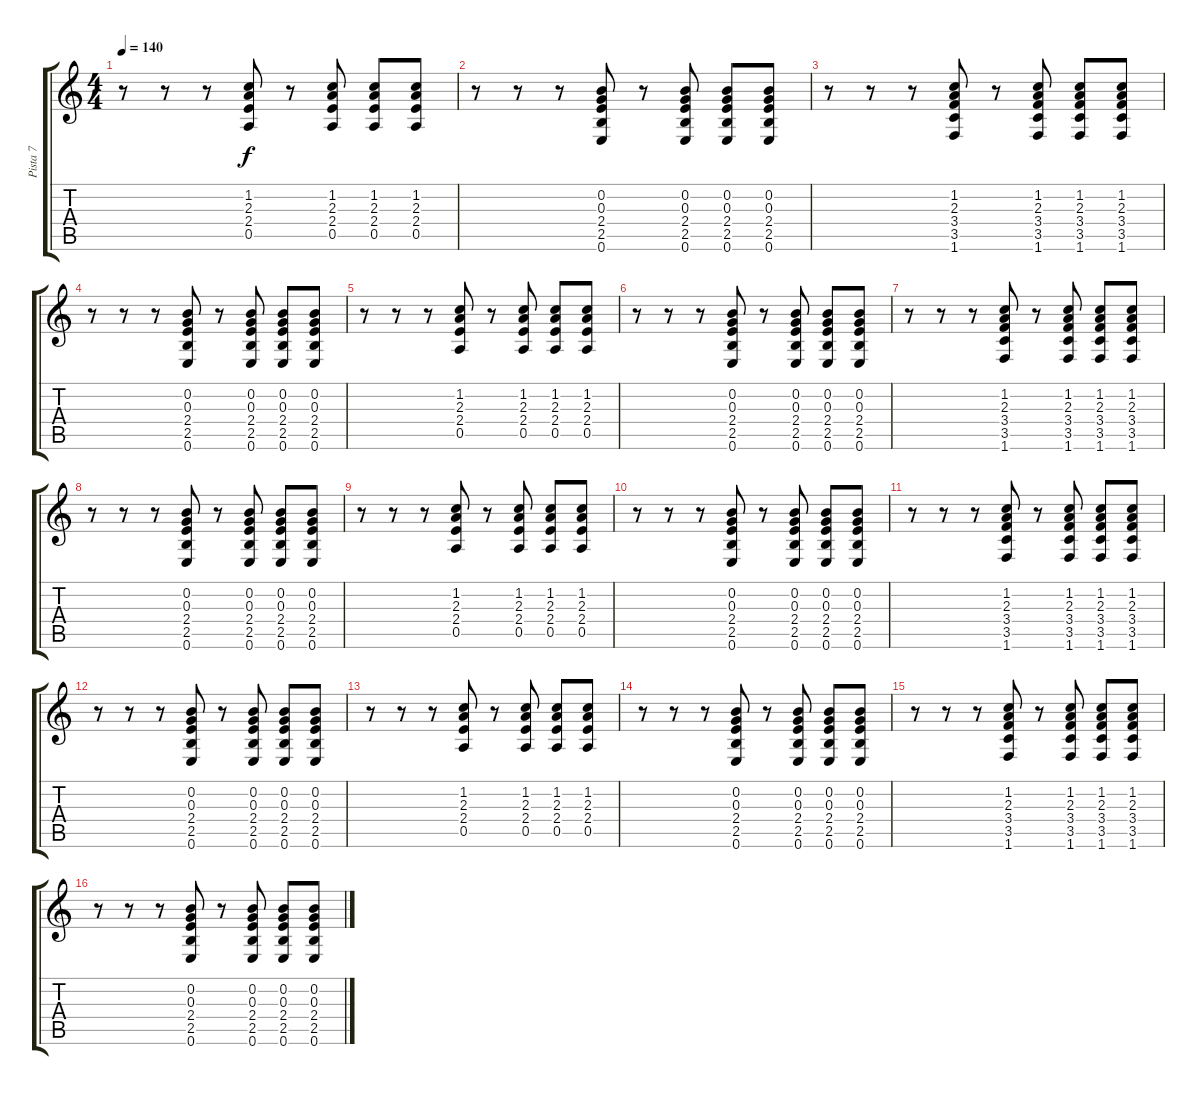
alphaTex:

\track ("Pista 7" "Pista 7") {instrument acousticguitarsteel}
\staff {score tabs}
\tuning (E4 B3 G3 D3 A2 E2) {hide}
\ts (4 4)
\tempo 140
\clef g2
\ks c
r.8{dy f} r.8 r.8 (1.2 2.3 2.4 0.5).8 r.8 (1.2 2.3 2.4 0.5).8 (1.2 2.3 2.4 0.5).8 (1.2 2.3 2.4 0.5).8 |
r.8 r.8 r.8 (0.2 0.3 2.4 2.5 0.6).8 r.8 (0.2 0.3 2.4 2.5 0.6).8 (0.2 0.3 2.4 2.5 0.6).8 (0.2 0.3 2.4 2.5 0.6).8 |
r.8 r.8 r.8 (1.2 2.3 3.4 3.5 1.6).8 r.8 (1.2 2.3 3.4 3.5 1.6).8 (1.2 2.3 3.4 3.5 1.6).8 (1.2 2.3 3.4 3.5 1.6).8 |
r.8 r.8 r.8 (0.2 0.3 2.4 2.5 0.6).8 r.8 (0.2 0.3 2.4 2.5 0.6).8 (0.2 0.3 2.4 2.5 0.6).8 (0.2 0.3 2.4 2.5 0.6).8 |
r.8 r.8 r.8 (1.2 2.3 2.4 0.5).8 r.8 (1.2 2.3 2.4 0.5).8 (1.2 2.3 2.4 0.5).8 (1.2 2.3 2.4 0.5).8 |
r.8 r.8 r.8 (0.2 0.3 2.4 2.5 0.6).8 r.8 (0.2 0.3 2.4 2.5 0.6).8 (0.2 0.3 2.4 2.5 0.6).8 (0.2 0.3 2.4 2.5 0.6).8 |
r.8 r.8 r.8 (1.2 2.3 3.4 3.5 1.6).8 r.8 (1.2 2.3 3.4 3.5 1.6).8 (1.2 2.3 3.4 3.5 1.6).8 (1.2 2.3 3.4 3.5 1.6).8 |
r.8 r.8 r.8 (0.2 0.3 2.4 2.5 0.6).8 r.8 (0.2 0.3 2.4 2.5 0.6).8 (0.2 0.3 2.4 2.5 0.6).8 (0.2 0.3 2.4 2.5 0.6).8 |
r.8 r.8 r.8 (1.2 2.3 2.4 0.5).8 r.8 (1.2 2.3 2.4 0.5).8 (1.2 2.3 2.4 0.5).8 (1.2 2.3 2.4 0.5).8 |
r.8 r.8 r.8 (0.2 0.3 2.4 2.5 0.6).8 r.8 (0.2 0.3 2.4 2.5 0.6).8 (0.2 0.3 2.4 2.5 0.6).8 (0.2 0.3 2.4 2.5 0.6).8 |
r.8 r.8 r.8 (1.2 2.3 3.4 3.5 1.6).8 r.8 (1.2 2.3 3.4 3.5 1.6).8 (1.2 2.3 3.4 3.5 1.6).8 (1.2 2.3 3.4 3.5 1.6).8 |
r.8 r.8 r.8 (0.2 0.3 2.4 2.5 0.6).8 r.8 (0.2 0.3 2.4 2.5 0.6).8 (0.2 0.3 2.4 2.5 0.6).8 (0.2 0.3 2.4 2.5 0.6).8 |
r.8 r.8 r.8 (1.2 2.3 2.4 0.5).8 r.8 (1.2 2.3 2.4 0.5).8 (1.2 2.3 2.4 0.5).8 (1.2 2.3 2.4 0.5).8 |
r.8 r.8 r.8 (0.2 0.3 2.4 2.5 0.6).8 r.8 (0.2 0.3 2.4 2.5 0.6).8 (0.2 0.3 2.4 2.5 0.6).8 (0.2 0.3 2.4 2.5 0.6).8 |
r.8 r.8 r.8 (1.2 2.3 3.4 3.5 1.6).8 r.8 (1.2 2.3 3.4 3.5 1.6).8 (1.2 2.3 3.4 3.5 1.6).8 (1.2 2.3 3.4 3.5 1.6).8 |
r.8 r.8 r.8 (0.2 0.3 2.4 2.5 0.6).8 r.8 (0.2 0.3 2.4 2.5 0.6).8 (0.2 0.3 2.4 2.5 0.6).8 (0.2 0.3 2.4 2.5 0.6).8
